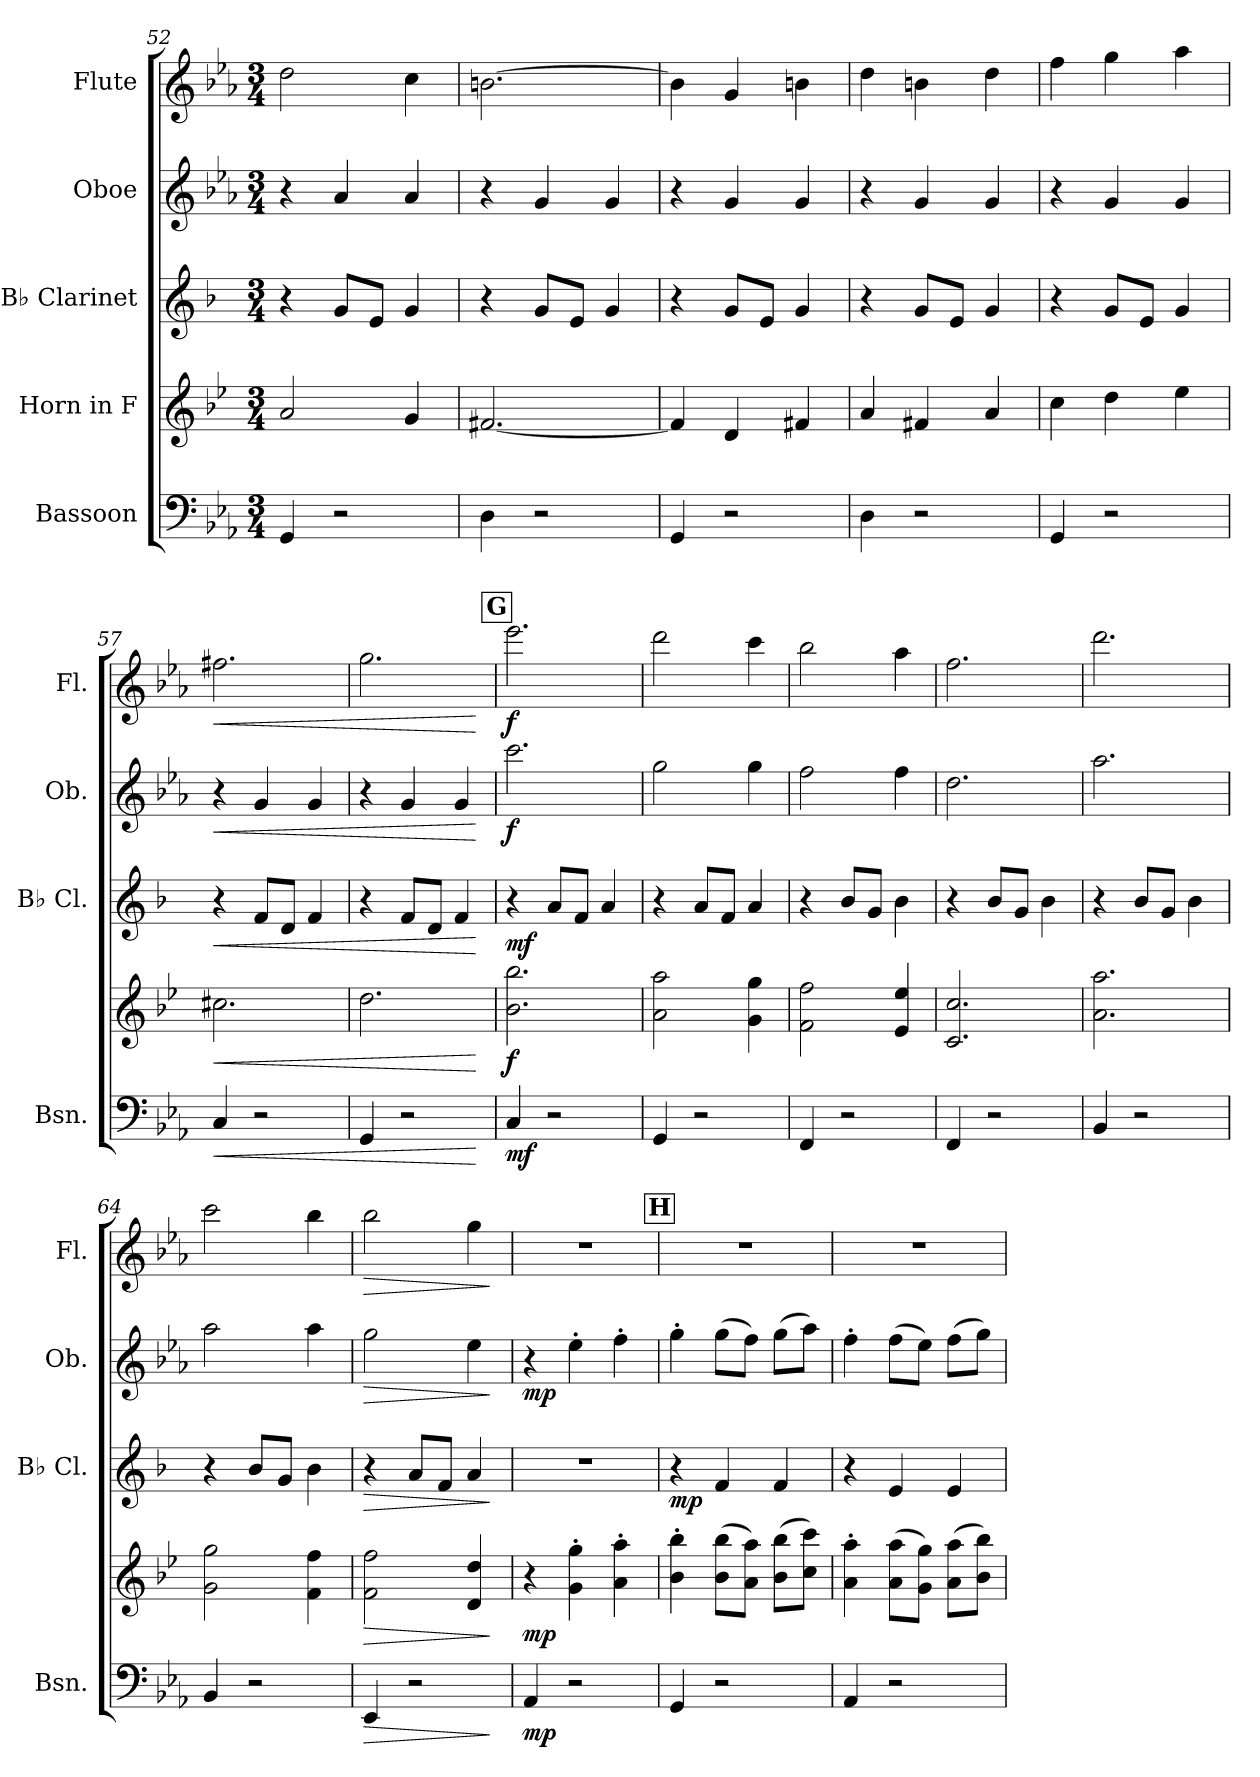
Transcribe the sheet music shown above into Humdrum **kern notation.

**kern	**dynam	**kern	**dynam	**kern	**dynam	**kern	**dynam	**kern	**dynam
*part5	*part5	*part4	*part4	*part3	*part3	*part2	*part2	*part1	*part1
*staff5	*staff5	*staff4	*staff4	*staff3	*staff3	*staff2	*staff2	*staff1	*staff1
*I"Bassoon	*	*I"Horn in F	*	*I"B♭ Clarinet	*	*I"Oboe	*	*I"Flute	*
*I'Bsn.	*	*	*	*I'B♭ Cl.	*	*I'Ob.	*	*I'Fl.	*
*clefF4	*	*clefG2	*	*clefG2	*	*clefG2	*	*clefG2	*
*	*	*ITrd4c7	*	*ITrd1c2	*	*	*	*	*
*k[b-e-a-]	*	*k[b-e-a-]	*	*k[b-e-a-]	*	*k[b-e-a-]	*	*k[b-e-a-]	*
*M3/4	*	*M3/4	*	*M3/4	*	*M3/4	*	*M3/4	*
=52	=52	=52	=52	=52	=52	=52	=52	=52	=52
4GG/	.	2d/	.	4r	.	4r	.	2dd\	.
2r	.	.	.	8f/L	.	4a-/	.	.	.
.	.	.	.	8d/J	.	.	.	.	.
.	.	4c/	.	4f/	.	4a-/	.	4cc\	.
=53	=53	=53	=53	=53	=53	=53	=53	=53	=53
4D\	.	[2.Bn/	.	4r	.	4r	.	[2.bn\	.
2r	.	.	.	8f/L	.	4g/	.	.	.
.	.	.	.	8d/J	.	.	.	.	.
.	.	.	.	4f/	.	4g/	.	.	.
=54	=54	=54	=54	=54	=54	=54	=54	=54	=54
4GG/	.	4B/]	.	4r	.	4r	.	4b\]	.
2r	.	4G/	.	8f/L	.	4g/	.	4g/	.
.	.	.	.	8d/J	.	.	.	.	.
.	.	4Bn/	.	4f/	.	4g/	.	4bn\	.
=55	=55	=55	=55	=55	=55	=55	=55	=55	=55
4D\	.	4d/	.	4r	.	4r	.	4dd\	.
2r	.	4Bn/	.	8f/L	.	4g/	.	4bn\	.
.	.	.	.	8d/J	.	.	.	.	.
.	.	4d/	.	4f/	.	4g/	.	4dd\	.
=56	=56	=56	=56	=56	=56	=56	=56	=56	=56
4GG/	.	4f\	.	4r	.	4r	.	4ff\	.
2r	.	4g\	.	8f/L	.	4g/	.	4gg\	.
.	.	.	.	8d/J	.	.	.	.	.
.	.	4a-\	.	4f/	.	4g/	.	4aa-\	.
=57	=57	=57	=57	=57	=57	=57	=57	=57	=57
!	!LO:HP:b	!	!LO:HP:b	!	!LO:HP:b	!	!LO:HP:b	!	!LO:HP:b
4C/	<	2.f#X\	<	4r	<	4r	<	2.ff#X\	<
2r	.	.	.	8e-/L	.	4g/	.	.	.
.	.	.	.	8c/J	.	.	.	.	.
.	.	.	.	4e-/	.	4g/	.	.	.
=58	=58	=58	=58	=58	=58	=58	=58	=58	=58
4GG/	.	2.g\	.	4r	.	4r	.	2.gg\	.
2r	.	.	.	8e-/L	.	4g/	.	.	.
.	.	.	.	8c/J	.	.	.	.	.
.	.	.	.	4e-/	.	4g/	.	.	.
.	[	.	[	.	[	.	[	.	[
!!LO:REH:place=s1:a:B:fs=14:t=G
=59	=59	=59	=59	=59	=59	=59	=59	=59	=59
!	!LO:DY:b	!	!LO:DY:b	!	!LO:DY:b	!	!LO:DY:b	!	!LO:DY:b
4C/	mf	2.e-!\ 2.ee-\	f	4r	mf	2.ccc\	f	2.eee-\	f
2r	.	.	.	8g/L	.	.	.	.	.
.	.	.	.	8e-/J	.	.	.	.	.
.	.	.	.	4g/	.	.	.	.	.
!!LO:PB:g=z
=60	=60	=60	=60	=60	=60	=60	=60	=60	=60
4GG/	.	2d!\ 2dd\	.	4r	.	2gg\	.	2ddd\	.
2r	.	.	.	8g/L	.	.	.	.	.
.	.	.	.	8e-/J	.	.	.	.	.
.	.	4c!\ 4cc\	.	4g/	.	4gg\	.	4ccc\	.
=61	=61	=61	=61	=61	=61	=61	=61	=61	=61
4FF/	.	2B-!\ 2b-\	.	4r	.	2ff\	.	2bb-\	.
2r	.	.	.	8a-/L	.	.	.	.	.
.	.	.	.	8f/J	.	.	.	.	.
.	.	4A-!/ 4a-/	.	4a-\	.	4ff\	.	4aa-\	.
=62	=62	=62	=62	=62	=62	=62	=62	=62	=62
4FF/	.	2.F!/ 2.f/	.	4r	.	2.dd\	.	2.ff\	.
2r	.	.	.	8a-/L	.	.	.	.	.
.	.	.	.	8f/J	.	.	.	.	.
.	.	.	.	4a-\	.	.	.	.	.
=63	=63	=63	=63	=63	=63	=63	=63	=63	=63
4BB-/	.	2.d!\ 2.dd\	.	4r	.	2.aa-\	.	2.ddd\	.
2r	.	.	.	8a-/L	.	.	.	.	.
.	.	.	.	8f/J	.	.	.	.	.
.	.	.	.	4a-\	.	.	.	.	.
=64	=64	=64	=64	=64	=64	=64	=64	=64	=64
4BB-/	.	2c!\ 2cc\	.	4r	.	2aa-\	.	2ccc\	.
2r	.	.	.	8a-/L	.	.	.	.	.
.	.	.	.	8f/J	.	.	.	.	.
.	.	4B-!\ 4b-\	.	4a-\	.	4aa-\	.	4bb-\	.
=65	=65	=65	=65	=65	=65	=65	=65	=65	=65
!	!LO:HP:b	!	!LO:HP:b	!	!LO:HP:b	!	!LO:HP:b	!	!LO:HP:b
4EE-/	>	2B-!\ 2b-\	>	4r	>	2gg\	>	2bb-\	>
2r	.	.	.	8g/L	.	.	.	.	.
.	.	.	.	8e-/J	.	.	.	.	.
.	.	4G!/ 4g/	.	4g/	.	4ee-\	.	4gg\	.
.	]	.	]	.	]	.	]	.	]
=66	=66	=66	=66	=66	=66	=66	=66	=66	=66
!	!LO:DY:b	!	!LO:DY:b	!	!	!	!LO:DY:b	!	!
4AA-/	mp	4r	mp	2.r	.	4r	mp	2.r	.
2r	.	4c!\' 4cc\'	.	.	.	4ee-'\	.	.	.
.	.	4d!\' 4dd\'	.	.	.	4ff'\	.	.	.
!!LO:REH:place=s1:a:B:fs=14:t=H
=67	=67	=67	=67	=67	=67	=67	=67	=67	=67
!	!	!	!	!	!LO:DY:b	!	!	!	!
4GG/	.	4e-!\' 4ee-\'	.	4r	mp	4gg'\	.	2.r	.
2r	.	(>8e-!\ 8ee-\L	.	4e-/	.	(>8gg\L	.	.	.
.	.	8d!\ 8dd\J)	.	.	.	8ff\J)	.	.	.
.	.	(>8e-!\ 8ee-\L	.	4e-/	.	(>8gg\L	.	.	.
.	.	8f!\ 8ff\J)	.	.	.	8aa-\J)	.	.	.
=68	=68	=68	=68	=68	=68	=68	=68	=68	=68
4AA-/	.	4d!\' 4dd\'	.	4r	.	4ff'\	.	2.r	.
2r	.	(>8d!\ 8dd\L	.	4d/	.	(>8ff\L	.	.	.
.	.	8c!\ 8cc\J)	.	.	.	8ee-\J)	.	.	.
.	.	(>8d!\ 8dd\L	.	4d/	.	(>8ff\L	.	.	.
.	.	8e-!\ 8ee-\J)	.	.	.	8gg\J)	.	.	.
=	=	=	=	=	=	=	=	=	=
*-	*-	*-	*-	*-	*-	*-	*-	*-	*-
